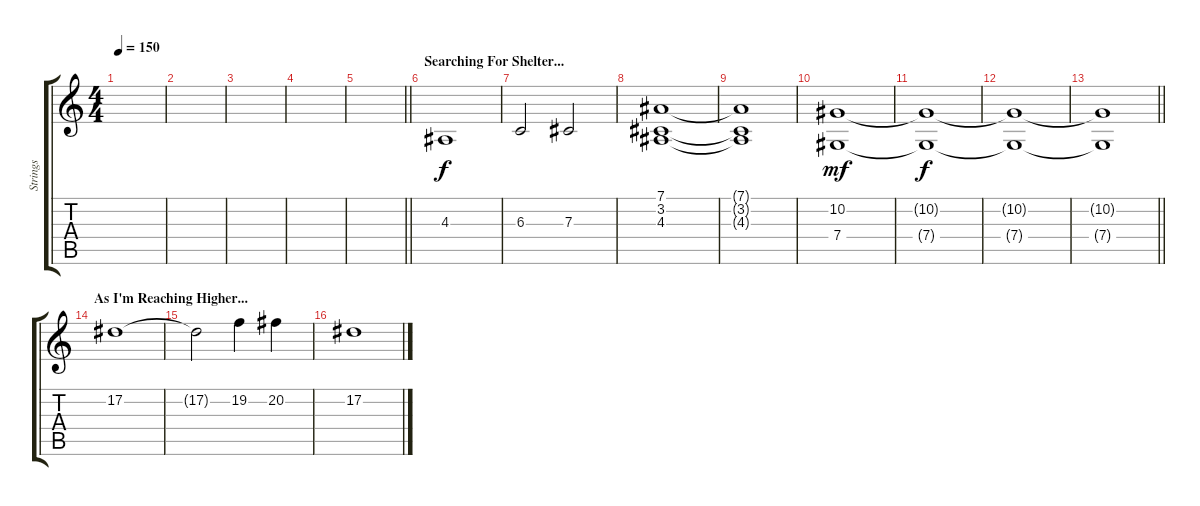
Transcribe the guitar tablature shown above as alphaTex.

\track ("Strings" "Strings") {instrument stringensemble1}
\staff {score tabs}
\tuning (Eb4 Bb3 Gb3 Db3 Ab2 Eb2) {hide}
\ts (4 4)
\tempo 150
\clef g2
\ks c
|
|
|
|
\barLineRight lightlight
|
\section ("" "Searching For Shelter...")
4.3.1{volume 8} |
6.3.2 7.3.2 |
(7.1 3.2 4.3).1{volume 7} |
(7.1{t} 3.2{t} 4.3{t}).1{dy f volume 4} |
(10.2 7.4).1{dy mf volume 7} |
(10.2{t} 7.4{t}).1{dy f} |
(10.2{t} 7.4{t}).1{volume 4} |
\barLineRight lightlight
(10.2{t} 7.4{t}).1 |
\section ("" "As I'm Reaching Higher...")
17.2.1{volume 6} |
17.2{t}.2 19.2.4 20.2.4 |
17.2.1
